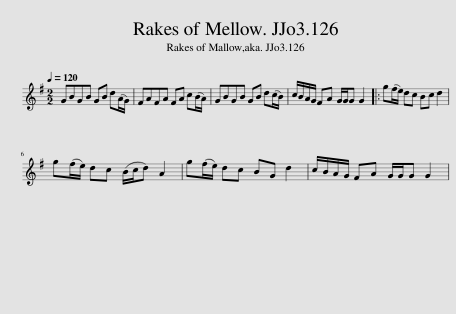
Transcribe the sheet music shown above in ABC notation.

X:1
L:1/8
Q:1/4=120
M:2/2
I:linebreak $
K:G
V:1 treble
V:1
 GBGB GB d(A/G/) | FAFA FA c(B/A/) | GBGB GB d(c/B/) | c/B/A/G/ FA G/G/G G2 |: g(f/e/) dc Bc d2 |$ %5
 g(f/e/) dc (B/c/d) A2 | g(f/e/) dc BG d2 | c/B/A/G/ FA G/G/G G2 | %8
